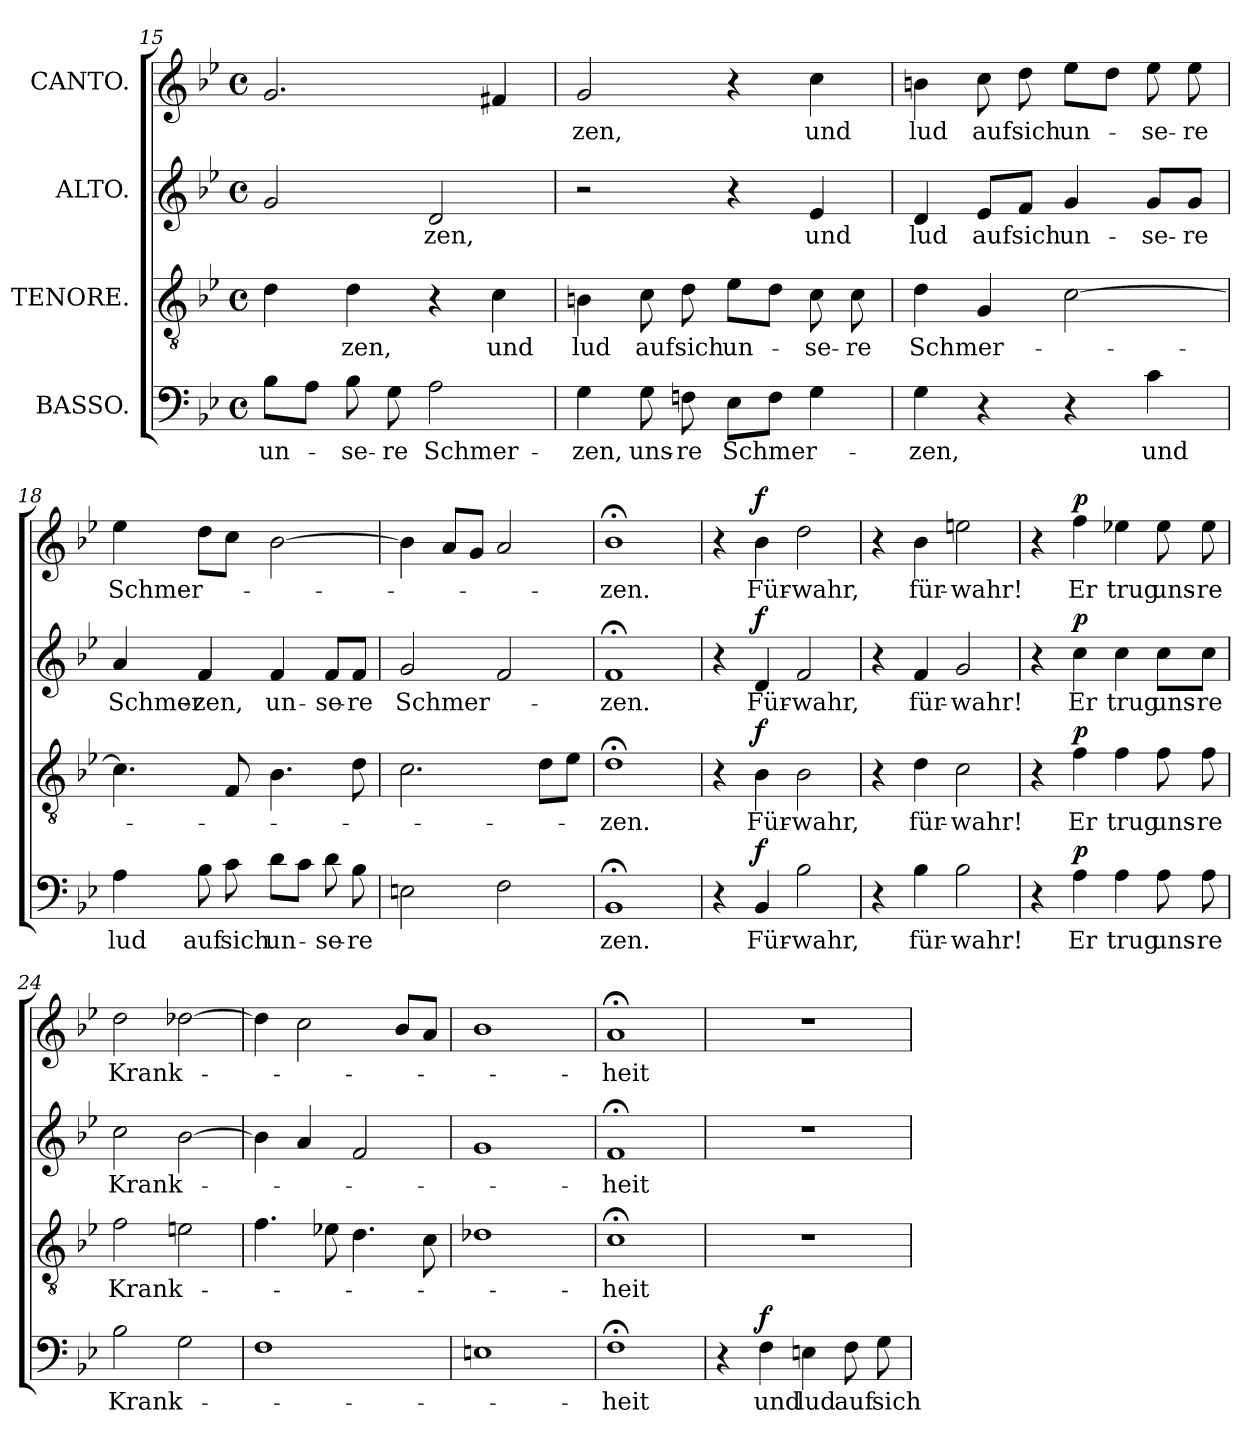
**kern	**text	**dynam	**kern	**text	**dynam	**kern	**text	**dynam	**kern	**text	**dynam
*part4	*part4	*part4	*part3	*part3	*part3	*part2	*part2	*part2	*part1	*part1	*part1
*staff4	*staff4	*staff4	*staff3	*staff3	*staff3	*staff2	*staff2	*staff2	*staff1	*staff1	*staff1
*I"BASSO.	*	*	*I"TENORE.	*	*	*I"ALTO.	*	*	*I"CANTO.	*	*
*clefF4	*	*	*clefGv2	*	*	*clefG2	*	*	*clefG2	*	*
*k[b-e-]	*	*	*k[b-e-]	*	*	*k[b-e-]	*	*	*k[b-e-]	*	*
*M4/4	*	*	*M4/4	*	*	*M4/4	*	*	*M4/4	*	*
*met(c)	*	*	*met(c)	*	*	*met(c)	*	*	*met(c)	*	*
=15	=15	=15	=15	=15	=15	=15	=15	=15	=15	=15	=15
!	!LO:LY:b	!	!	!	!	!	!	!	!	!	!
8B-\L	un-	.	4d\	.	.	2g/	.	.	2.g/	.	.
8A\J	.	.	.	.	.	.	.	.	.	.	.
!	!LO:LY:b	!	!	!LO:LY:b	!	!	!	!	!	!	!
8B-\	-se-	.	4d\	zen,	.	.	.	.	.	.	.
!	!LO:LY:b	!	!	!	!	!	!	!	!	!	!
8G\	-re	.	.	.	.	.	.	.	.	.	.
!	!LO:LY:b	!	!	!	!	!	!LO:LY:b	!	!	!	!
2A\	Schmer-	.	4r	.	.	2d/	zen,	.	.	.	.
!	!	!	!	!LO:LY:b	!	!	!	!	!	!	!
.	.	.	4c\	und	.	.	.	.	4f#X/	.	.
!!LO:LB:g=z
=16	=16	=16	=16	=16	=16	=16	=16	=16	=16	=16	=16
!	!LO:LY:b	!	!	!LO:LY:b	!	!	!	!	!	!LO:LY:b	!
4G\	zen,	.	4Bn\	lud	.	2r	.	.	2g/	zen,	.
!	!LO:LY:b	!	!	!LO:LY:b	!	!	!	!	!	!	!
8G\	uns-	.	8c\	auf	.	.	.	.	.	.	.
!	!LO:LY:b	!	!	!LO:LY:b	!	!	!	!	!	!	!
8Fn\	-re	.	8d\	sich	.	.	.	.	.	.	.
!	!LO:LY:b	!	!	!LO:LY:b	!	!	!	!	!	!	!
8E-\L	Schmer-	.	8e-\L	un-	.	4r	.	.	4r	.	.
8F\J	.	.	8d\J	.	.	.	.	.	.	.	.
!	!	!	!	!LO:LY:b	!	!	!LO:LY:b	!	!	!LO:LY:b	!
4G\	.	.	8c\	-se-	.	4e-/	und	.	4cc\	und	.
!	!	!	!	!LO:LY:b	!	!	!	!	!	!	!
.	.	.	8c\	-re	.	.	.	.	.	.	.
=17	=17	=17	=17	=17	=17	=17	=17	=17	=17	=17	=17
!	!LO:LY:b	!	!	!LO:LY:b	!	!	!LO:LY:b	!	!	!LO:LY:b	!
4G\	-zen,	.	4d\	Schmer-	.	4d/	lud	.	4bn\	lud	.
!	!	!	!	!	!	!	!LO:LY:b	!	!	!LO:LY:b	!
4r	.	.	4G/	.	.	8e-/L	auf	.	8cc\	auf	.
!	!	!	!	!	!	!	!LO:LY:b	!	!	!LO:LY:b	!
.	.	.	.	.	.	8f/J	sich	.	8dd\	sich	.
!	!	!	!	!	!	!	!LO:LY:b	!	!	!LO:LY:b	!
4r	.	.	[2c\	.	.	4g/	un-	.	8ee-\L	un-	.
.	.	.	.	.	.	.	.	.	8dd\J	.	.
!	!LO:LY:b	!	!	!	!	!	!LO:LY:b	!	!	!LO:LY:b	!
4c\	und	.	.	.	.	8g/L	-se-	.	8ee-\	-se-	.
!	!	!	!	!	!	!	!LO:LY:b	!	!	!LO:LY:b	!
.	.	.	.	.	.	8g/J	-re	.	8ee-\	-re	.
!!LO:LB:g=z
=18	=18	=18	=18	=18	=18	=18	=18	=18	=18	=18	=18
!	!LO:LY:b	!	!	!	!	!	!LO:LY:b	!	!	!LO:LY:b	!
4A\	lud	.	4.c\]	.	.	4a/	Schmer-	.	4ee-\	Schmer-	.
!	!LO:LY:b	!	!	!	!	!	!LO:LY:b	!	!	!	!
8B-\	auf	.	.	.	.	4f/	zen,	.	8dd\L	.	.
!	!LO:LY:b	!	!	!	!	!	!	!	!	!	!
8c\	sich	.	8F/	.	.	.	.	.	8cc\J	.	.
!	!LO:LY:b	!	!	!	!	!	!LO:LY:b	!	!	!	!
8d\L	un-	.	4.B-\	.	.	4f/	un-	.	[2b-\	.	.
8c\J	.	.	.	.	.	.	.	.	.	.	.
!	!LO:LY:b	!	!	!	!	!	!LO:LY:b	!	!	!	!
8d\	-se-	.	.	.	.	8f/L	-se-	.	.	.	.
!	!LO:LY:b	!	!	!	!	!	!LO:LY:b	!	!	!	!
8B-\	-re	.	8d\	.	.	8f/J	-re	.	.	.	.
=19	=19	=19	=19	=19	=19	=19	=19	=19	=19	=19	=19
!	!	!	!	!	!	!	!LO:LY:b	!	!	!	!
2En\	.	.	2.c\	.	.	2g/	Schmer-	.	4b-\]	.	.
.	.	.	.	.	.	.	.	.	8a/L	.	.
.	.	.	.	.	.	.	.	.	8g/J	.	.
2F\	.	.	.	.	.	2f/	.	.	2a/	.	.
.	.	.	8d\L	.	.	.	.	.	.	.	.
.	.	.	8e-\J	.	.	.	.	.	.	.	.
=20	=20	=20	=20	=20	=20	=20	=20	=20	=20	=20	=20
!	!LO:LY:b	!	!	!LO:LY:b	!	!	!LO:LY:b	!	!	!LO:LY:b	!
1BB-;<	-zen.	.	1d;<	-zen.	.	1f;<	-zen.	.	1b-;<	-zen.	.
=21	=21	=21	=21	=21	=21	=21	=21	=21	=21	=21	=21
4r	.	.	4r	.	.	4r	.	.	4r	.	.
!	!LO:LY:b	!LO:DY:a	!	!LO:LY:b	!LO:DY:a	!	!LO:LY:b	!LO:DY:a	!	!LO:LY:b	!LO:DY:a
4BB-/	Für-	f	4B-\	Für-	f	4d/	Für-	f	4b-\	Für-	f
!	!LO:LY:b	!	!	!LO:LY:b	!	!	!LO:LY:b	!	!	!LO:LY:b	!
2B-\	-wahr,	.	2B-\	-wahr,	.	2f/	-wahr,	.	2dd\	-wahr,	.
!!LO:PB:g=z
=22	=22	=22	=22	=22	=22	=22	=22	=22	=22	=22	=22
4r	.	.	4r	.	.	4r	.	.	4r	.	.
!	!LO:LY:b	!	!	!LO:LY:b	!	!	!LO:LY:b	!	!	!LO:LY:b	!
4B-\	für-	.	4d\	für-	.	4f/	für-	.	4b-\	für-	.
!	!LO:LY:b	!	!	!LO:LY:b	!	!	!LO:LY:b	!	!	!LO:LY:b	!
2B-\	-wahr!	.	2c\	-wahr!	.	2g/	-wahr!	.	2een\	-wahr!	.
=23	=23	=23	=23	=23	=23	=23	=23	=23	=23	=23	=23
4r	.	.	4r	.	.	4r	.	.	4r	.	.
!	!LO:LY:b	!LO:DY:a	!	!LO:LY:b	!LO:DY:a	!	!LO:LY:b	!LO:DY:a	!	!LO:LY:b	!LO:DY:a
4A\	Er	p	4f\	Er	p	4cc\	Er	p	4ff\	Er	p
!	!LO:LY:b	!	!	!LO:LY:b	!	!	!LO:LY:b	!	!	!LO:LY:b	!
4A\	trug	.	4f\	trug	.	4cc\	trug	.	4ee-X\	trug	.
!	!LO:LY:b	!	!	!LO:LY:b	!	!	!LO:LY:b	!	!	!LO:LY:b	!
8A\	uns-	.	8f\	uns-	.	8cc\L	uns-	.	8ee-\	uns-	.
!	!LO:LY:b	!	!	!LO:LY:b	!	!	!LO:LY:b	!	!	!LO:LY:b	!
8A\	-re	.	8f\	-re	.	8cc\J	-re	.	8ee-\	-re	.
=24	=24	=24	=24	=24	=24	=24	=24	=24	=24	=24	=24
!	!LO:LY:b	!	!	!LO:LY:b	!	!	!LO:LY:b	!	!	!LO:LY:b	!
2B-\	Krank-	.	2f\	Krank-	.	2cc\	Krank-	.	2dd\	Krank-	.
2G\	.	.	2en\	.	.	[2b-\	.	.	[2dd-X\	.	.
=25	=25	=25	=25	=25	=25	=25	=25	=25	=25	=25	=25
1F	.	.	4.f\	.	.	4b-\]	.	.	4dd-\]	.	.
.	.	.	.	.	.	4a/	.	.	2cc\	.	.
.	.	.	8e-X\	.	.	.	.	.	.	.	.
.	.	.	4.d\	.	.	2f/	.	.	.	.	.
.	.	.	.	.	.	.	.	.	8b-/L	.	.
.	.	.	8c\	.	.	.	.	.	8a/J	.	.
!!LO:LB:g=z
=26	=26	=26	=26	=26	=26	=26	=26	=26	=26	=26	=26
1En	.	.	1d-X	.	.	1g	.	.	1b-	.	.
=27	=27	=27	=27	=27	=27	=27	=27	=27	=27	=27	=27
!	!LO:LY:b	!	!	!LO:LY:b	!	!	!LO:LY:b	!	!	!LO:LY:b	!
1F;<	-heit	.	1c;<	-heit	.	1f;<	-heit	.	1a;<	-heit	.
=28	=28	=28	=28	=28	=28	=28	=28	=28	=28	=28	=28
4r	.	.	1r	.	.	1r	.	.	1r	.	.
!	!LO:LY:b	!LO:DY:a	!	!	!	!	!	!	!	!	!
4F\	und	f	.	.	.	.	.	.	.	.	.
!	!LO:LY:b	!	!	!	!	!	!	!	!	!	!
4En\	lud	.	.	.	.	.	.	.	.	.	.
!	!LO:LY:b	!	!	!	!	!	!	!	!	!	!
8F\	auf	.	.	.	.	.	.	.	.	.	.
!	!LO:LY:b	!	!	!	!	!	!	!	!	!	!
8G\	sich	.	.	.	.	.	.	.	.	.	.
=	=	=	=	=	=	=	=	=	=	=	=
*-	*-	*-	*-	*-	*-	*-	*-	*-	*-	*-	*-
